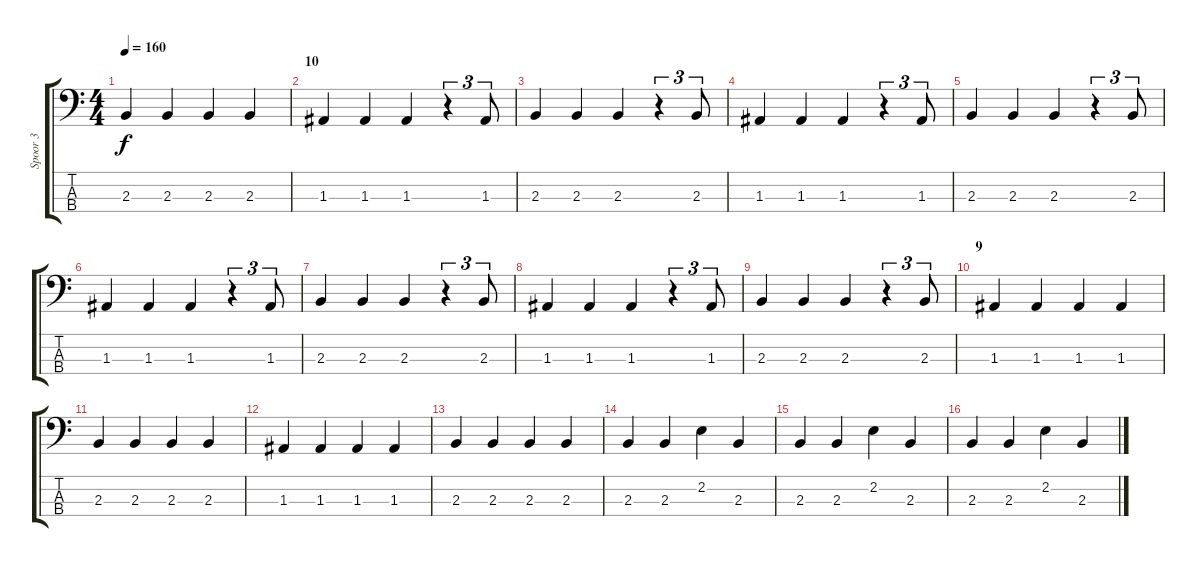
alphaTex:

\track ("Spoor 3" "Spoor 3") {instrument electricbassfinger}
\staff {score tabs}
\tuning (G2 D2 A1 E1) {hide}
\ts (4 4)
\tempo 160
\clef f4
\ks c
2.3.4{dy f} 2.3.4 2.3.4 2.3.4 |
\section ("" "10")
1.3.4 1.3.4 1.3.4 r.4{tu (3 2)} 1.3.8{tu (3 2)} |
2.3.4 2.3.4 2.3.4 r.4{tu (3 2)} 2.3.8{tu (3 2)} |
1.3.4 1.3.4 1.3.4 r.4{tu (3 2)} 1.3.8{tu (3 2)} |
2.3.4 2.3.4 2.3.4 r.4{tu (3 2)} 2.3.8{tu (3 2)} |
1.3.4 1.3.4 1.3.4 r.4{tu (3 2)} 1.3.8{tu (3 2)} |
2.3.4 2.3.4 2.3.4 r.4{tu (3 2)} 2.3.8{tu (3 2)} |
1.3.4 1.3.4 1.3.4 r.4{tu (3 2)} 1.3.8{tu (3 2)} |
2.3.4 2.3.4 2.3.4 r.4{tu (3 2)} 2.3.8{tu (3 2)} |
\section ("" "9")
1.3.4 1.3.4 1.3.4 1.3.4 |
2.3.4 2.3.4 2.3.4 2.3.4 |
1.3.4 1.3.4 1.3.4 1.3.4 |
2.3.4 2.3.4 2.3.4 2.3.4 |
2.3.4 2.3.4 2.2.4 2.3.4 |
2.3.4 2.3.4 2.2.4 2.3.4 |
2.3.4 2.3.4 2.2.4 2.3.4
